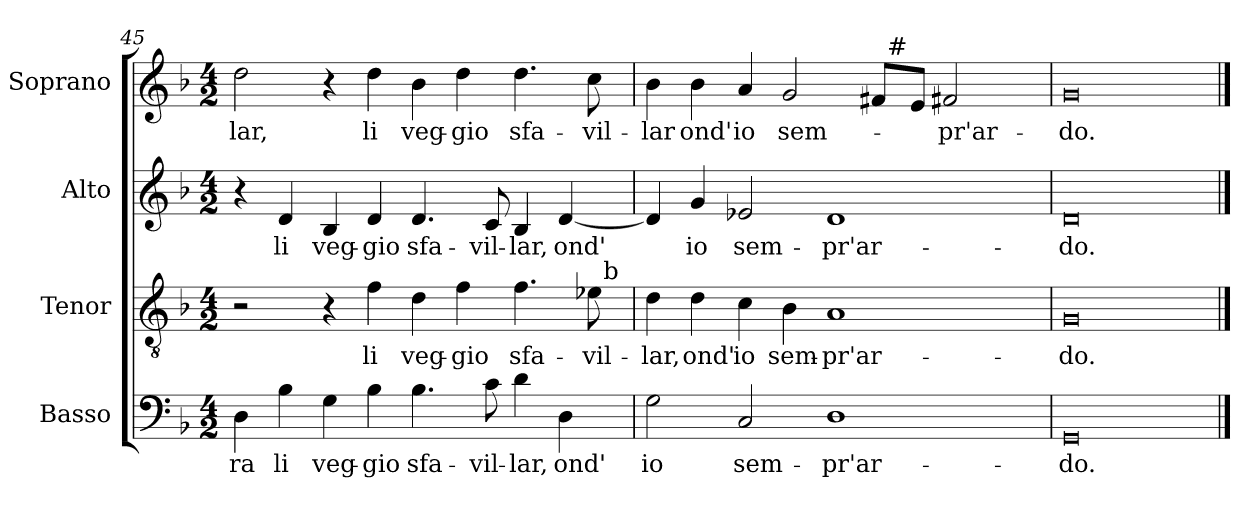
**kern	**text	**kern	**text	**kern	**text	**kern	**text
*part4	*part4	*part3	*part3	*part2	*part2	*part1	*part1
*staff4	*staff4	*staff3	*staff3	*staff2	*staff2	*staff1	*staff1
*I"Basso	*	*I"Tenor	*	*I"Alto	*	*I"Soprano	*
*I'B.	*	*I'T.	*	*I'A.	*	*I'S.	*
!!LO:LB:g=z
*clefF4	*	*clefGv2	*	*clefG2	*	*clefG2	*
*	*	*ITrd7c12	*	*	*	*	*
*k[b-]	*	*k[b-]	*	*k[b-]	*	*k[b-]	*
*F:	*	*F:	*	*F:	*	*F:	*
*M4/2	*	*M4/2	*	*M4/2	*	*M4/2	*
=45	=45	=45	=45	=45	=45	=45	=45
!	!LO:LY:b:color=#000000	!	!	!	!	!	!
!	!	!	!	!	!	!	!LO:LY:b:color=#000000
*	*	*^	*	*	*	*	*
4Di\	-ra	2r	1ryy	.	4r	.	2ddi\	-lar,
!	!LO:LY:b:color=#000000	!	!	!	!	!	!	!
!	!	!	!	!	!	!LO:LY:b:color=#000000	!	!
4B-i\	li	.	.	.	4di/	li	.	.
!	!LO:LY:b:color=#000000	!	!	!	!	!	!	!
!	!	!	!	!	!	!LO:LY:b:color=#000000	!	!
4Gi\	veg-	4r	.	.	4B-i/	veg-	4r	.
!	!LO:LY:b:color=#000000	!	!	!	!	!	!	!
!	!	!	!	!LO:LY:b:color=#000000	!	!	!	!
!	!	!	!	!	!	!LO:LY:b:color=#000000	!	!
!	!	!	!	!	!	!	!	!LO:LY:b:color=#000000
4B-i\	-gio	4Fi\	.	li	4di/	-gio	4ddi\	li
!	!LO:LY:b:color=#000000	!	!	!	!	!	!	!
!	!	!	!	!LO:LY:b:color=#000000	!	!	!	!
!	!	!	!	!	!	!LO:LY:b:color=#000000	!	!
!	!	!	!	!	!	!	!	!LO:LY:b:color=#000000
4.B-i\	sfa-	4Di\	2ryy	veg-	4.di/	sfa-	4b-i\	veg-
!	!	!	!	!LO:LY:b:color=#000000	!	!	!	!
!	!	!	!	!	!	!	!	!LO:LY:b:color=#000000
.	.	4Fi\	.	-gio	.	.	4ddi\	-gio
!	!LO:LY:b:color=#000000	!	!	!	!	!	!	!
!	!	!	!	!	!	!LO:LY:b:color=#000000	!	!
8ci\	-vil-	.	.	.	8ci/	-vil-	.	.
!	!LO:LY:b:color=#000000	!	!	!	!	!	!	!
!	!	!	!	!LO:LY:b:color=#000000	!	!	!	!
!	!	!	!	!	!	!LO:LY:b:color=#000000	!	!
!	!	!	!	!	!	!	!	!LO:LY:b:color=#000000
4di\	-lar,	4.Fi\	4ryy	sfa-	4B-i/	-lar,	4.ddi\	sfa-
!	!LO:LY:b:color=#000000	!	!	!	!	!	!	!
!	!	!	!	!	!	!LO:LY:b:color=#000000	!	!
4Di\	ond'	.	8ryy	.	[<4di/	ond'	.	.
!	!	!	!	!LO:LY:b:color=#000000	!	!	!	!
!	!	!	!	!	!	!	!	!LO:LY:b:color=#000000
.	.	8E-i\	32ryy	-vil-	.	.	8cci\	-vil-
.	.	.	256ryy	.	.	.	.	.
!	!	!	!LO:TX:a:t=b	!	!	!	!	!
.	.	.	16ryy	.	.	.	.	.
.	.	.	64..ryy	.	.	.	.	.
*	*	*v	*v	*	*	*	*	*
=46	=46	=46	=46	=46	=46	=46	=46
*	*	*^	*	*	*	*	*
!	!LO:LY:b:color=#000000	!	!	!	!	!	!	!
*	*	*v	*v	*	*	*	*	*
*	*	*^	*	*	*	*	*
!	!	!	!	!LO:LY:b:color=#000000	!	!	!	!
*	*	*v	*v	*	*	*	*	*
*	*	*^	*	*	*	*	*
!	!	!	!	!	!	!	!	!LO:LY:b:color=#000000
*	*	*v	*v	*	*	*	*^	*
2Gi\	io	4Di\	-lar,	4di/]	.	4b-i\	1ryy	-lar
!	!	!	!LO:LY:b:color=#000000	!	!	!	!	!
!	!	!	!	!	!LO:LY:b:color=#000000	!	!	!
!	!	!	!	!	!	!	!	!LO:LY:b:color=#000000
.	.	4Di\	ond'	4gi/	io	4b-i\	.	ond'
!	!LO:LY:b:color=#000000	!	!	!	!	!	!	!
!	!	!	!LO:LY:b:color=#000000	!	!	!	!	!
!	!	!	!	!	!LO:LY:b:color=#000000	!	!	!
!	!	!	!	!	!	!	!	!LO:LY:b:color=#000000
2Ci/	sem-	4Ci\	io	2e-Xi/	sem-	4ai/	.	io
!	!	!	!LO:LY:b:color=#000000	!	!	!	!	!
!	!	!	!	!	!	!	!	!LO:LY:b:color=#000000
.	.	4BB-i\	sem-	.	.	2gi/	.	sem-
!	!LO:LY:b:color=#000000	!	!	!	!	!	!	!
!	!	!	!LO:LY:b:color=#000000	!	!	!	!	!
!	!	!	!	!	!LO:LY:b:color=#000000	!	!	!
1Di	-pr'ar-	1AAi	-pr'ar-	1di	-pr'ar-	.	4ryy	.
.	.	.	.	.	.	8f#i/L	32ryy	.
.	.	.	.	.	.	.	256ryy	.
!	!	!	!	!	!	!	!LO:TX:a:t=#	!
.	.	.	.	.	.	.	2ryy	.
.	.	.	.	.	.	8ei/J	.	.
!	!	!	!	!	!	!	!	!LO:LY:b:color=#000000
.	.	.	.	.	.	2f#Xi/	.	-pr'ar-
.	.	.	.	.	.	.	8ryy	.
.	.	.	.	.	.	.	16ryy	.
.	.	.	.	.	.	.	64..ryy	.
*	*	*	*	*	*	*v	*v	*
=47	=47	=47	=47	=47	=47	=47	=47
*	*	*	*	*	*	*^	*
!	!LO:LY:b:color=#000000	!	!	!	!	!	!	!
*	*	*	*	*	*	*v	*v	*
*	*	*	*	*	*	*^	*
!	!	!	!LO:LY:b:color=#000000	!	!	!	!	!
*	*	*	*	*	*	*v	*v	*
*	*	*	*	*	*	*^	*
!	!	!	!	!	!LO:LY:b:color=#000000	!	!	!
*	*	*	*	*	*	*v	*v	*
*	*	*	*	*	*	*^	*
!	!	!	!	!	!	!	!	!LO:LY:b:color=#000000
*	*	*	*	*	*	*v	*v	*
0GGi	-do.	0GGi	-do.	0di	-do.	0gi	-do.
==	==	==	==	==	==	==	==
*-	*-	*-	*-	*-	*-	*-	*-
